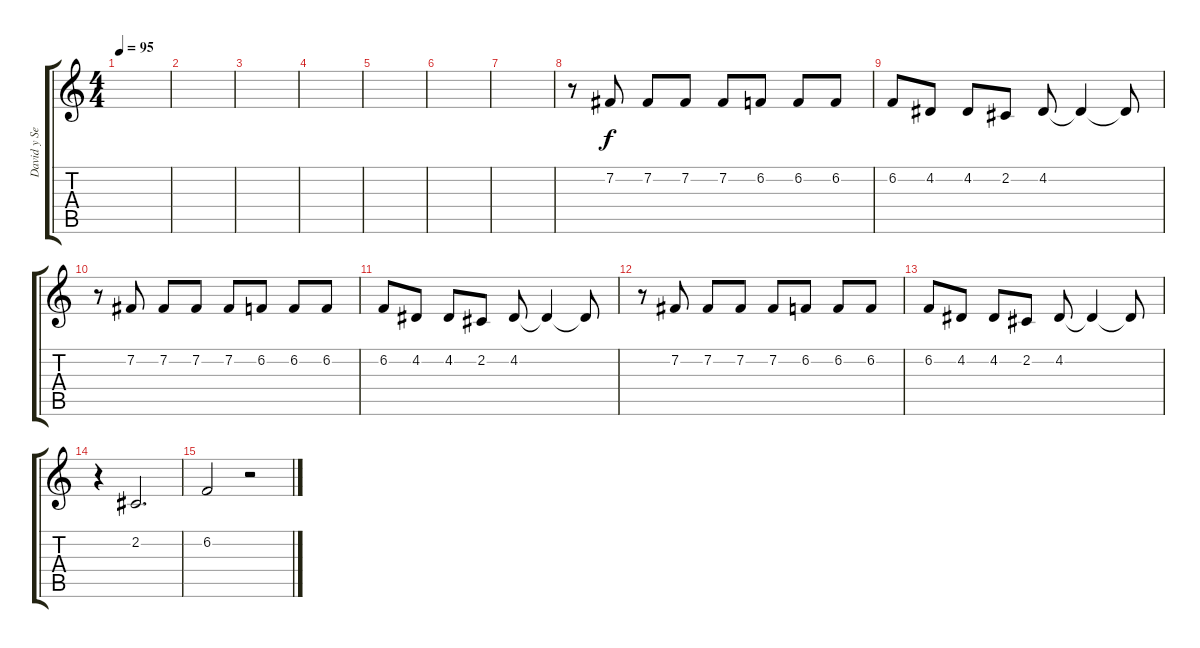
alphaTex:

\track ("David y Sebastien Voces" "David y Se") {instrument clarinet}
\staff {score tabs}
\tuning (E4 B3 G3 D3 A2 E2) {hide}
\ts (4 4)
\tempo 95
\clef g2
\ks c
|
|
|
|
|
|
|
r.8 7.2.8 7.2.8 7.2.8 7.2.8 6.2.8 6.2.8 6.2.8 |
6.2.8 4.2.8 4.2.8 2.2.8 4.2.8 4.2{t}.4 4.2{t}.8 |
r.8 7.2.8 7.2.8 7.2.8 7.2.8 6.2.8 6.2.8 6.2.8 |
6.2.8 4.2.8 4.2.8 2.2.8 4.2.8 4.2{t}.4 4.2{t}.8 |
r.8 7.2.8 7.2.8 7.2.8 7.2.8 6.2.8 6.2.8 6.2.8 |
6.2.8 4.2.8 4.2.8 2.2.8 4.2.8 4.2{t}.4 4.2{t}.8 |
r.4 2.2.2{d} |
6.2.2 r.2
